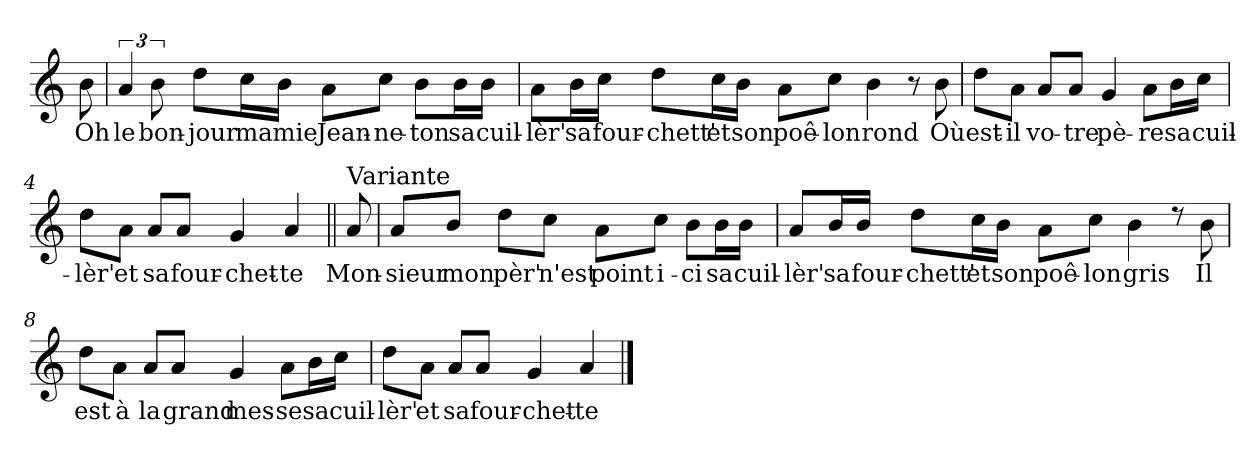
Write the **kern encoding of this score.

**kern	**text
*part1	*part1
*staff1	*staff1
*clefG2	*
*k[]	*
*C:	*
=	=
!	!LO:LY:b
8b\	Oh
=1	=1
!	!LO:LY:b
6a/	le
!	!LO:LY:b
12b\	bon-
!	!LO:LY:b
8dd\L	-jour
!	!LO:LY:b
16cc\L	ma
!	!LO:LY:b
16b\JJ	mie
!	!LO:LY:b
8a\L	Jean-
!	!LO:LY:b
8cc\J	-ne-
!	!LO:LY:b
8b\L	-ton
!	!LO:LY:b
16b\L	sa
!	!LO:LY:b
16b\JJ	cuil-
=2	=2
!	!LO:LY:b
8a\L	-lèr'
!	!LO:LY:b
16b\L	sa
!	!LO:LY:b
16cc\JJ	four-
!	!LO:LY:b
8dd\L	-chett'
!	!LO:LY:b
16cc\L	et
!	!LO:LY:b
16b\JJ	son
!	!LO:LY:b
8a\L	poê-
!	!LO:LY:b
8cc\J	-lon
!	!LO:LY:b
4b\	rond
8r	.
!	!LO:LY:b
8b\	Où
!!LO:LB:g=z
=3	=3
!	!LO:LY:b
8dd\L	est-
!	!LO:LY:b
8a\J	-il
!	!LO:LY:b
8a/L	vo-
!	!LO:LY:b
8a/J	-tre
!	!LO:LY:b
4g/	pè-
!	!LO:LY:b
8a\L	-re
!	!LO:LY:b
16b\L	sa
!	!LO:LY:b
16cc\JJ	cuil-
=4	=4
!	!LO:LY:b
8dd\L	-lèr'
!	!LO:LY:b
8a\J	et
!	!LO:LY:b
8a/L	sa
!	!LO:LY:b
8a/J	four-
!	!LO:LY:b
4g/	-chet-
!	!LO:LY:b
4a/	-te
!!LO:LB:g=z
=5||	=5||
!LO:TX:a:t=Variante	!
!	!LO:LY:b
8a/	Mon-
=6	=6
!	!LO:LY:b
8a/L	-sieur
!	!LO:LY:b
8b/J	mon
!	!LO:LY:b
8dd\L	pèr'
!	!LO:LY:b
8cc\J	n'est
!	!LO:LY:b
8a\L	point
!	!LO:LY:b
8cc\J	i-
!	!LO:LY:b
8b\L	-ci
!	!LO:LY:b
16b\L	sa
!	!LO:LY:b
16b\JJ	cuil-
=7	=7
!	!LO:LY:b
8a/L	-lèr'
!	!LO:LY:b
16b/L	sa
!	!LO:LY:b
16b/JJ	four-
!	!LO:LY:b
8dd\L	-chett'
!	!LO:LY:b
16cc\L	et
!	!LO:LY:b
16b\JJ	son
!	!LO:LY:b
8a\L	poê-
!	!LO:LY:b
8cc\J	-lon
!	!LO:LY:b
4b\	gris
8rcc	.
!	!LO:LY:b
8b\	Il
!!LO:LB:g=z
=8	=8
!	!LO:LY:b
8dd\L	est
!	!LO:LY:b
8a\J	à
!	!LO:LY:b
8a/L	la
!	!LO:LY:b
8a/J	grand
!	!LO:LY:b
4g/	mes-
!	!LO:LY:b
8a\L	-se
!	!LO:LY:b
16b\L	sa
!	!LO:LY:b
16cc\JJ	cuil-
=9	=9
!	!LO:LY:b
8dd\L	-lèr'
!	!LO:LY:b
8a\J	et
!	!LO:LY:b
8a/L	sa
!	!LO:LY:b
8a/J	four-
!	!LO:LY:b
4g/	-chet-
!	!LO:LY:b
4a/	-te
==	==
*-	*-
